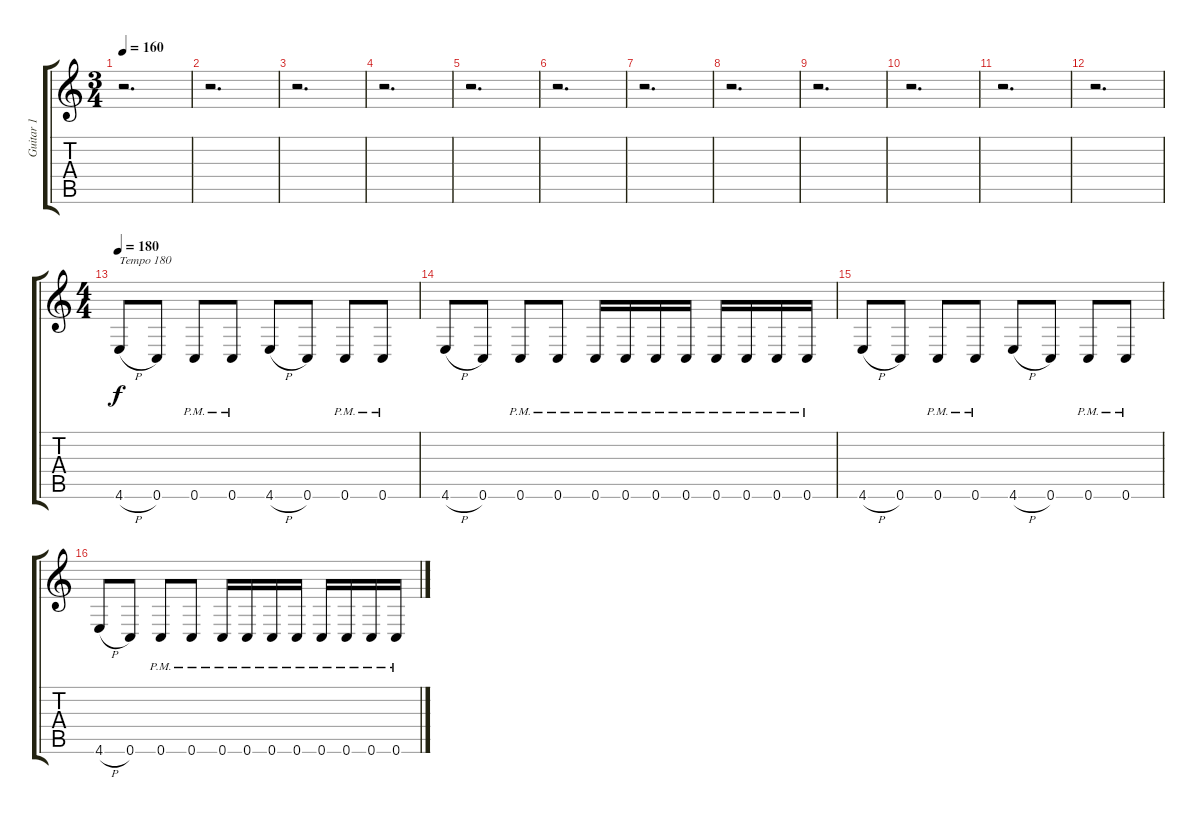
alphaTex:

\track ("Guitar 1" "Guitar 1") {instrument distortionguitar}
\staff {score tabs}
\tuning (D4 A3 F3 C3 G2 C2) {hide}
\ts (3 4)
\tempo 160
\clef g2
\ks c
r.2{d dy f} |
r.2{d} |
r.2{d} |
r.2{d} |
r.2{d} |
r.2{d} |
r.2{d} |
r.2{d} |
r.2{d} |
r.2{d} |
r.2{d} |
r.2{d} |
\ts (4 4)
\tempo 180
4.6{h}.8{txt "Tempo 180"} 0.6.8 0.6{pm}.8 0.6{pm}.8 4.6{h}.8 0.6.8 0.6{pm}.8 0.6{pm}.8 |
4.6{h}.8 0.6.8 0.6{pm}.8 0.6{pm}.8 0.6{pm}.16 0.6{pm}.16 0.6{pm}.16 0.6{pm}.16 0.6{pm}.16 0.6{pm}.16 0.6{pm}.16 0.6{pm}.16 |
4.6{h}.8 0.6.8 0.6{pm}.8 0.6{pm}.8 4.6{h}.8 0.6.8 0.6{pm}.8 0.6{pm}.8 |
4.6{h}.8 0.6.8 0.6{pm}.8 0.6{pm}.8 0.6{pm}.16 0.6{pm}.16 0.6{pm}.16 0.6{pm}.16 0.6{pm}.16 0.6{pm}.16 0.6{pm}.16 0.6{pm}.16
